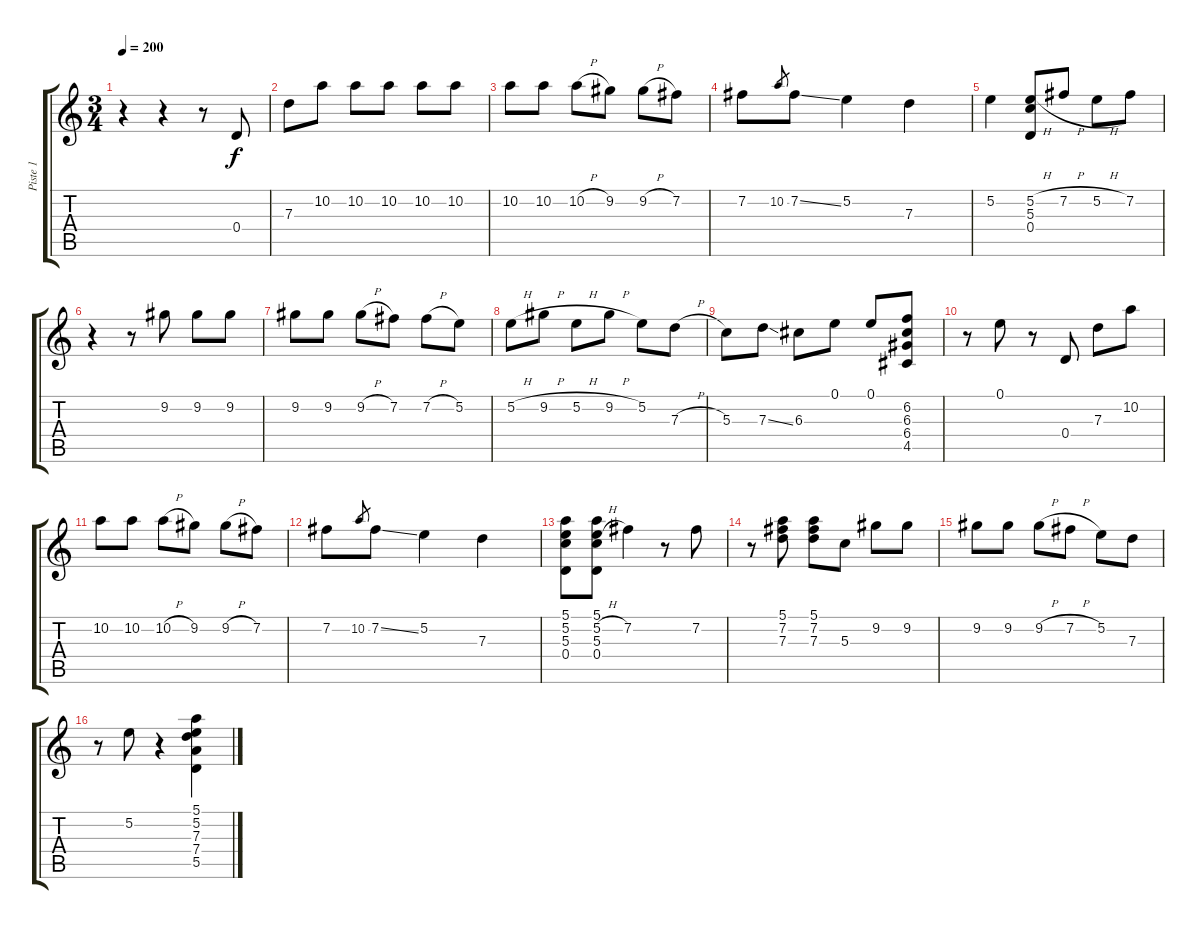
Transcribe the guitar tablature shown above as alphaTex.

\track ("Piste 1" "Piste 1") {instrument acousticguitarnylon}
\staff {score tabs}
\tuning (E4 B3 G3 D3 A2 E2) {hide}
\ts (3 4)
\tempo 200
\clef g2
\ks c
r.4{dy f} r.4 r.8 0.4.8 |
7.3.8 10.2.8 10.2.8 10.2.8 10.2.8 10.2.8 |
10.2.8 10.2.8 10.2{h}.8 9.2.8 9.2{h}.8 7.2.8 |
7.2.8 10.2.8{gr} 7.2{ss}.8 5.2.4 7.3.4 |
5.2.4 (5.2{h} 5.3 0.4).8 7.2{h}.8 5.2{h}.8 7.2.8 |
r.4 r.8 9.2.8 9.2.8 9.2.8 |
9.2.8 9.2.8 9.2{h}.8 7.2.8 7.2{h}.8 5.2.8 |
5.2{h}.8 9.2{h}.8 5.2{h}.8 9.2{h}.8 5.2.8 7.3{h}.8 |
5.3.8 7.3{ss}.8 6.3.8 0.1.8 0.1.8 (6.2 6.3 6.4 4.5).8 |
r.8 0.1.8 r.8 0.4.8 7.3.8 10.2.8 |
10.2.8 10.2.8 10.2{h}.8 9.2.8 9.2{h}.8 7.2.8 |
7.2.8 10.2.8{gr} 7.2{ss}.8 5.2.4 7.3.4 |
(5.1 5.2 5.3 0.4).8 (5.1 5.2{h} 5.3 0.4).8 7.2.4 r.8 7.2.8 |
r.8 (5.1 7.2 7.3).8 (5.1 7.2 7.3).8 5.3.8 9.2.8 9.2.8 |
9.2.8 9.2.8 9.2{h}.8 7.2{h}.8 5.2.8 7.3.8 |
r.8 5.2.8 r.4 (5.1 5.2 7.3 7.4 5.5).4
